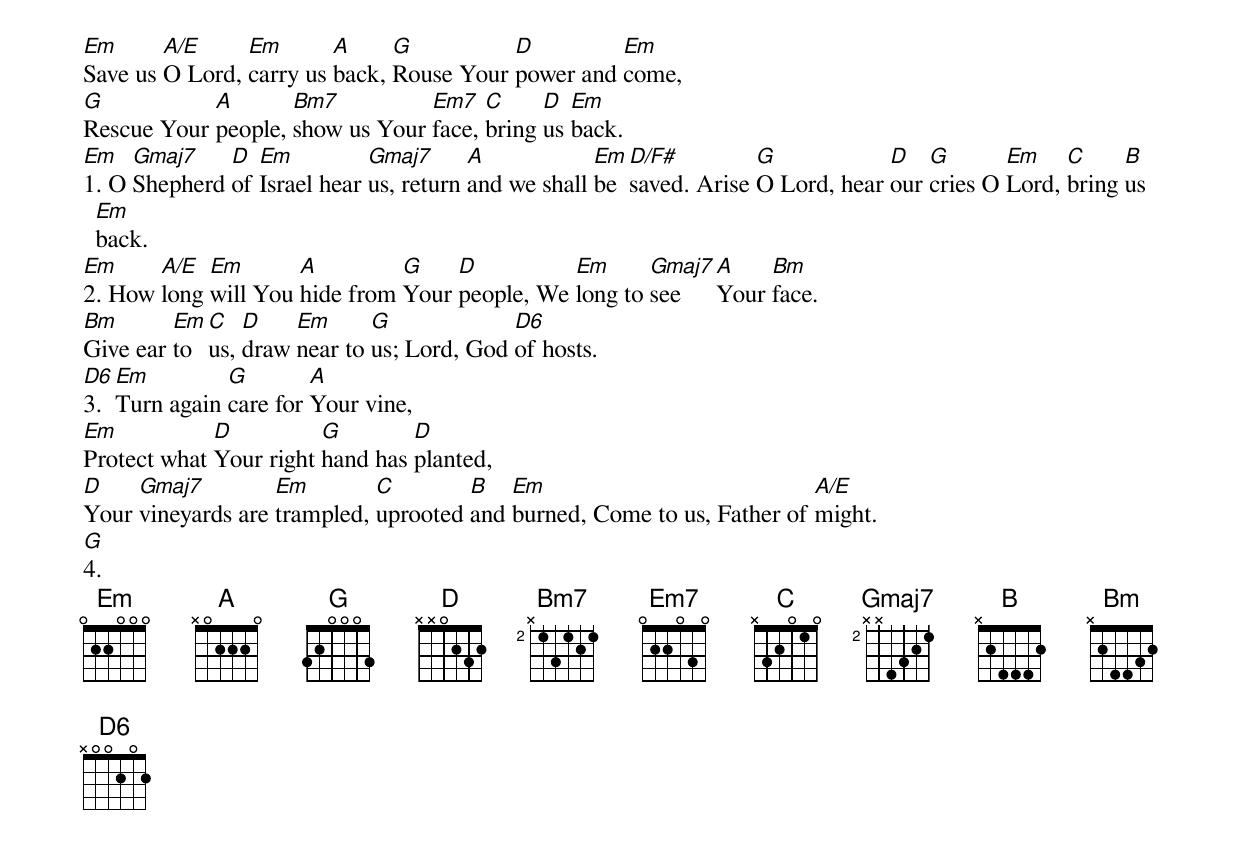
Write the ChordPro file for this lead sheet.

[Em]Save us [A/E]O Lord, [Em]carry us [A]back, [G]Rouse Your [D]power and [Em]come,
[G]Rescue Your [A]people, [Bm7]show us Your [Em7]face, [C]bring [D]us [Em]back.
[Em]1. O [Gmaj7]Shepherd [D]of [Em]Israel hear [Gmaj7]us, return [A]and we shall [Em]be [D/F#]saved. Arise [G]O Lord, hear [D]our [G]cries O [Em]Lord, [C]bring [B]us [Em]back.
[Em]2. How [A/E]long [Em]will You [A]hide from [G]Your [D]people, We [Em]long to [Gmaj7]see [A]Your [Bm]face.
[Bm]Give ear [Em]to [C]us, [D]draw [Em]near to [G]us; Lord, God [D6]of hosts.
[D6]3. [Em]Turn again [G]care for [A]Your vine,
[Em]Protect what [D]Your right [G]hand has [D]planted,
[D]Your [Gmaj7]vineyards are [Em]trampled, [C]uprooted [B]and [Em]burned, Come to us, Father of [A/E]might.
[G]4.
